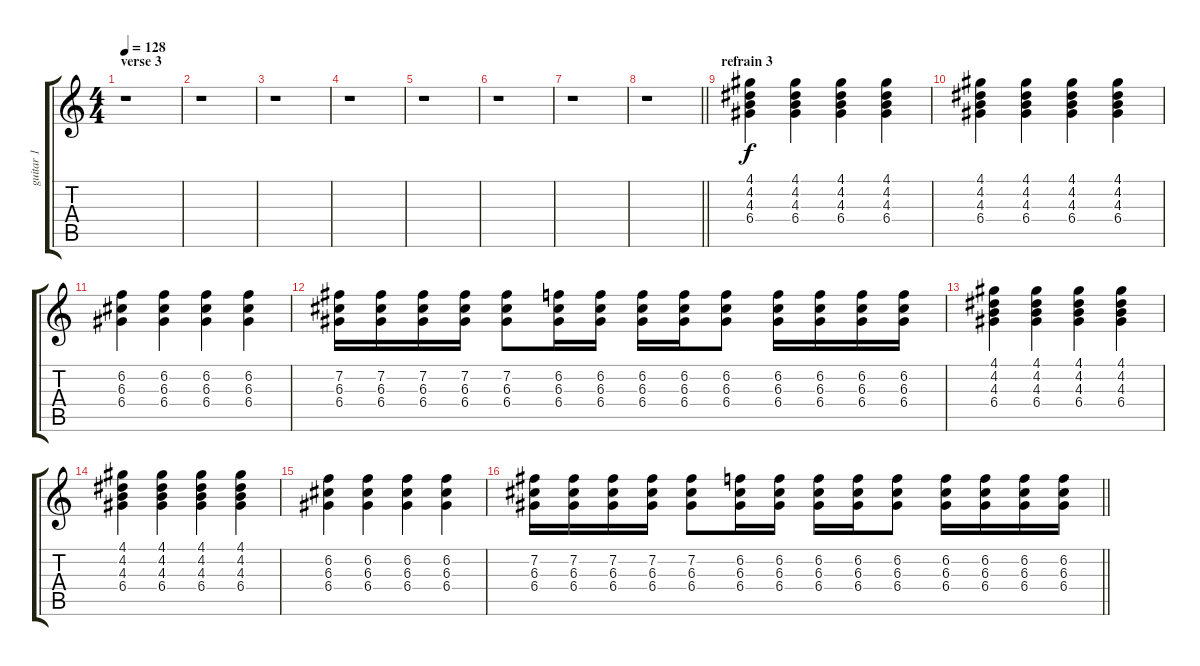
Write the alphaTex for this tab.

\track ("guitar 1" "guitar 1") {instrument distortionguitar}
\staff {score tabs}
\tuning (E4 B3 G3 D3 A2 E2) {hide}
\ts (4 4)
\section ("" "verse 3")
\tempo 128
\clef g2
\ks c
r.1{dy f} |
r.1 |
r.1 |
r.1 |
r.1 |
r.1 |
r.1 |
\barLineRight lightlight
r.1 |
\section ("" "refrain 3")
(4.1 4.2 4.3 6.4).4 (4.1 4.2 4.3 6.4).4 (4.1 4.2 4.3 6.4).4 (4.1 4.2 4.3 6.4).4 |
(4.1 4.2 4.3 6.4).4 (4.1 4.2 4.3 6.4).4 (4.1 4.2 4.3 6.4).4 (4.1 4.2 4.3 6.4).4 |
(6.2 6.3 6.4).4 (6.2 6.3 6.4).4 (6.2 6.3 6.4).4 (6.2 6.3 6.4).4 |
(7.2 6.3 6.4).16 (7.2 6.3 6.4).16 (7.2 6.3 6.4).16 (7.2 6.3 6.4).16 (7.2 6.3 6.4).8 (6.2 6.3 6.4).16 (6.2 6.3 6.4).16 (6.2 6.3 6.4).16 (6.2 6.3 6.4).16 (6.2 6.3 6.4).8 (6.2 6.3 6.4).16 (6.2 6.3 6.4).16 (6.2 6.3 6.4).16 (6.2 6.3 6.4).16 |
(4.1 4.2 4.3 6.4).4 (4.1 4.2 4.3 6.4).4 (4.1 4.2 4.3 6.4).4 (4.1 4.2 4.3 6.4).4 |
(4.1 4.2 4.3 6.4).4 (4.1 4.2 4.3 6.4).4 (4.1 4.2 4.3 6.4).4 (4.1 4.2 4.3 6.4).4 |
(6.2 6.3 6.4).4 (6.2 6.3 6.4).4 (6.2 6.3 6.4).4 (6.2 6.3 6.4).4 |
\barLineRight lightlight
(7.2 6.3 6.4).16 (7.2 6.3 6.4).16 (7.2 6.3 6.4).16 (7.2 6.3 6.4).16 (7.2 6.3 6.4).8 (6.2 6.3 6.4).16 (6.2 6.3 6.4).16 (6.2 6.3 6.4).16 (6.2 6.3 6.4).16 (6.2 6.3 6.4).8 (6.2 6.3 6.4).16 (6.2 6.3 6.4).16 (6.2 6.3 6.4).16 (6.2 6.3 6.4).16
